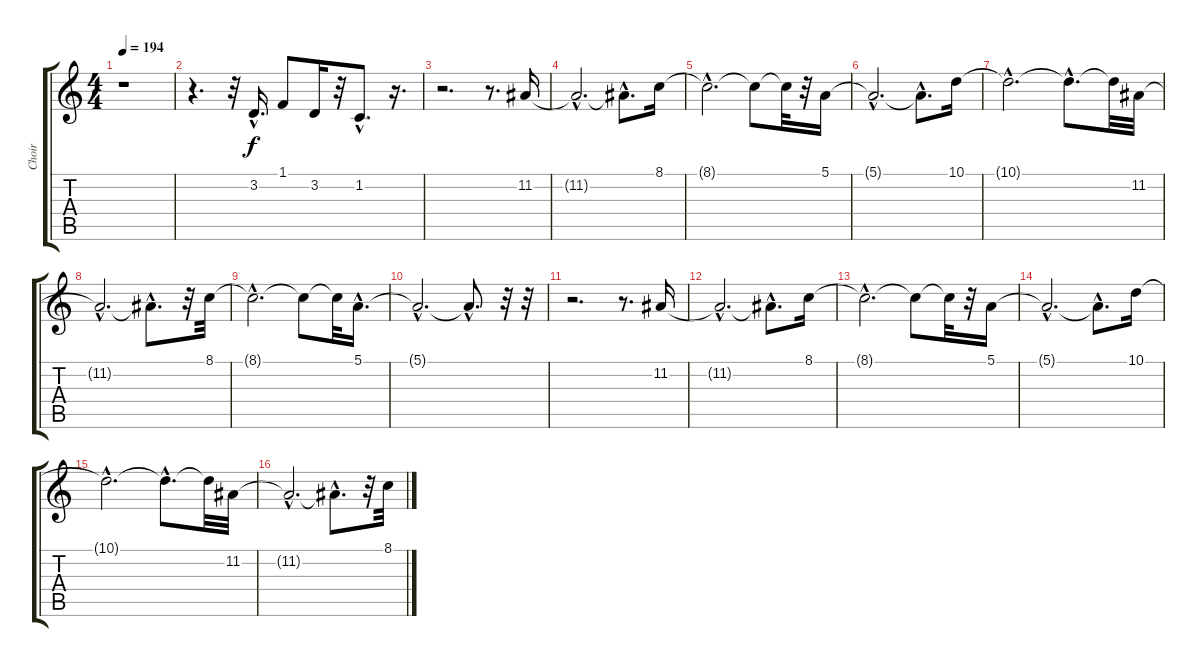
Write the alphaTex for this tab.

\track ("Choir" "Choir") {instrument harmonica}
\staff {score tabs}
\tuning (E4 B3 G3 D3 A2 E2) {hide}
\ts (4 4)
\tempo 194
\clef g2
\ks c
r.1{dy f} |
r.4{d} r.32 3.2{hac}.16{d} 1.1.8 3.2.16 r.32 1.2{hac}.8{d} r.16{d} |
r.2{d} r.8{d} 11.2.16 |
11.2{hac t}.2{d} 11.2{hac t}.8{d} 8.1.16 |
8.1{hac t}.2{d} 8.1{t}.8 8.1{t}.32 r.32 5.1.16 |
5.1{hac t}.2{d} 5.1{hac t}.8{d} 10.1.16 |
10.1{hac t}.2{d} 10.1{hac t}.8{d} 10.1{t}.32 11.2.32 |
11.2{hac t}.2{d} 11.2{hac t}.8{d} r.32 8.1.32 |
8.1{hac t}.2{d} 8.1{t}.8 8.1{t}.32 5.1{hac}.16{d} |
5.1{hac t}.2{d} 5.1{hac t}.8{d} r.32 r.32 |
r.2{d} r.8{d} 11.2.16 |
11.2{hac t}.2{d} 11.2{hac t}.8{d} 8.1.16 |
8.1{hac t}.2{d} 8.1{t}.8 8.1{t}.32 r.32 5.1.16 |
5.1{hac t}.2{d} 5.1{hac t}.8{d} 10.1.16 |
10.1{hac t}.2{d} 10.1{hac t}.8{d} 10.1{t}.32 11.2.32 |
11.2{hac t}.2{d} 11.2{hac t}.8{d} r.32 8.1.32
